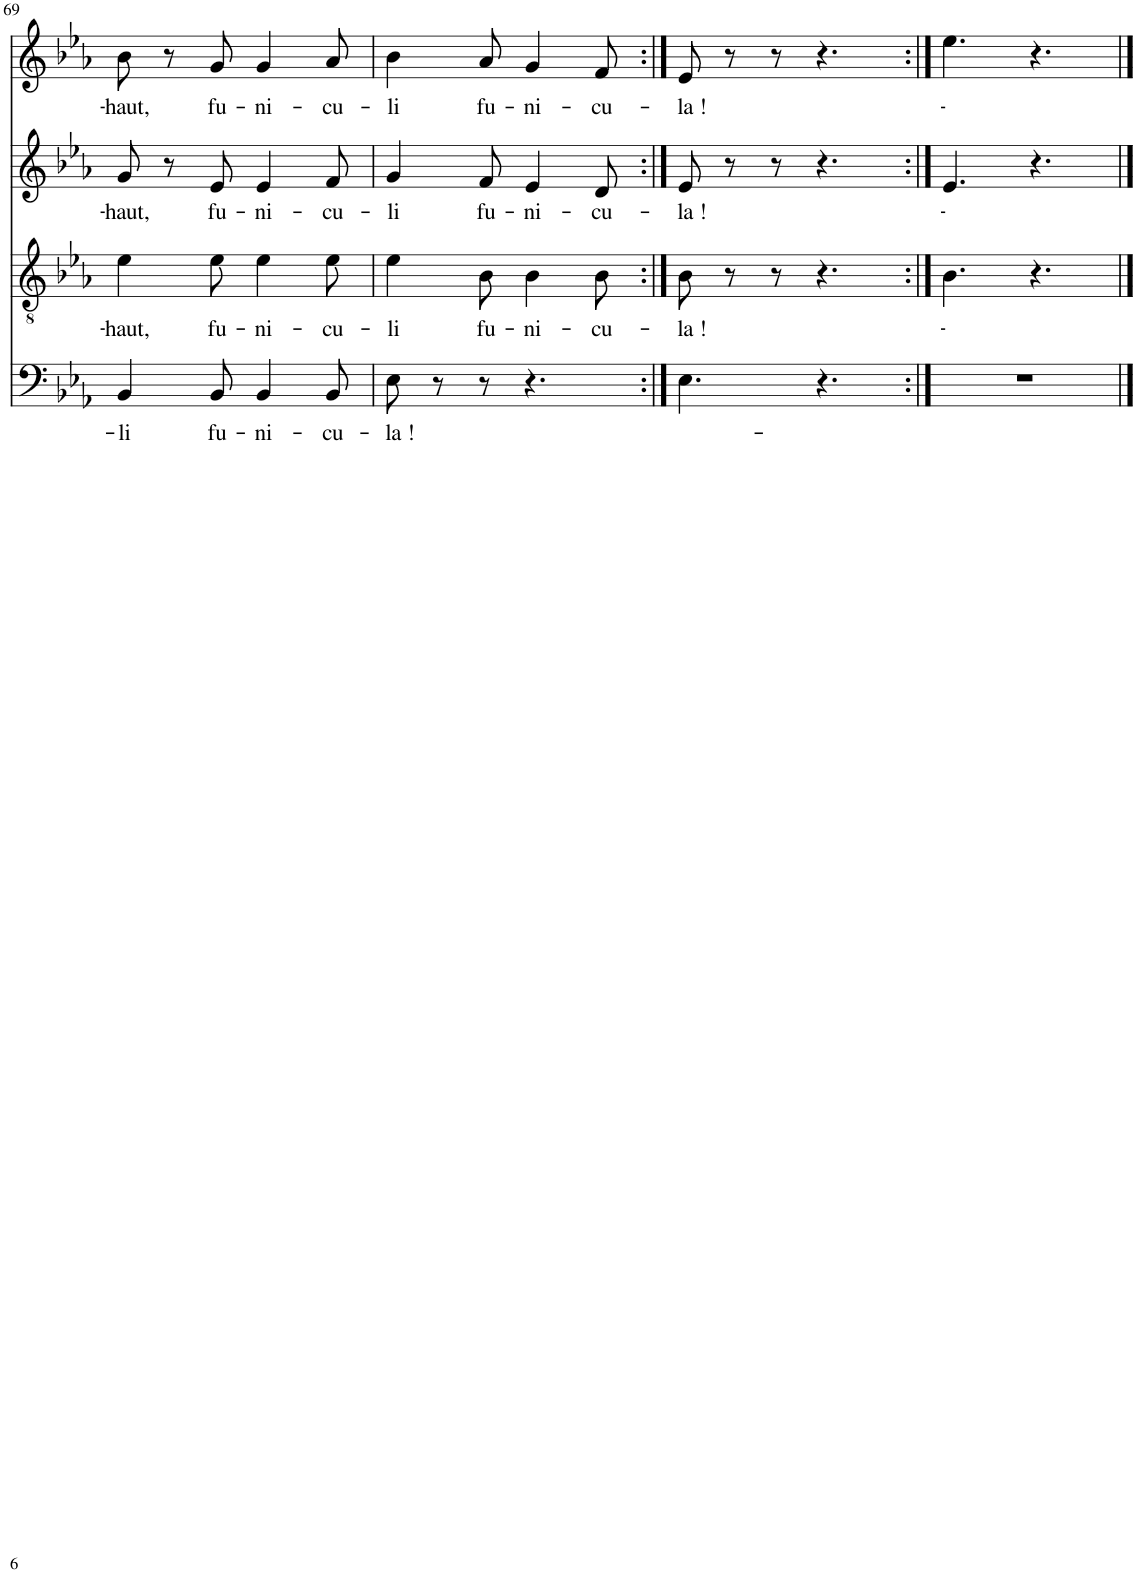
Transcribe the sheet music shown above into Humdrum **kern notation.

**kern	**text	**kern	**text	**kern	**text	**kern	**text
*part4	*part4	*part3	*part3	*part2	*part2	*part1	*part1
*staff4	*staff4	*staff3	*staff3	*staff2	*staff2	*staff1	*staff1
*I"B	*	*I"T	*	*I"A	*	*I"S	*
!!LO:PB:g=z
*clefF4	*	*clefGv2	*	*clefG2	*	*clefG2	*
*	*	*Trd4c7	*	*	*	*	*
*k[b-e-a-]	*	*k[b-e-a-]	*	*k[b-e-a-]	*	*k[b-e-a-]	*
*E-:	*	*E-:	*	*E-:	*	*E-:	*
*M6/8	*	*M6/8	*	*M6/8	*	*M6/8	*
=69	=69	=69	=69	=69	=69	=69	=69
!	!LO:LY:b	!	!LO:LY:b	!	!LO:LY:b	!	!LO:LY:b
4BB-/	-li	4e-\	-haut,	8g/	-haut,	8b-\	-haut,
.	.	.	.	8r	.	8r	.
!	!LO:LY:b	!	!LO:LY:b	!	!LO:LY:b	!	!LO:LY:b
8BB-/	fu-	8e-\	fu-	8e-/	fu-	8g/	fu-
!	!LO:LY:b	!	!LO:LY:b	!	!LO:LY:b	!	!LO:LY:b
4BB-/	-ni-	4e-\	-ni-	4e-/	-ni-	4g/	-ni-
!	!LO:LY:b	!	!LO:LY:b	!	!LO:LY:b	!	!LO:LY:b
8BB-/	-cu-	8e-\	-cu-	8f/	-cu-	8a-/	-cu-
=70	=70	=70	=70	=70	=70	=70	=70
!	!LO:LY:b	!	!LO:LY:b	!	!LO:LY:b	!	!LO:LY:b
8E-\	-la !	4e-\	-li	4g/	-li	4b-\	-li
8r	.	.	.	.	.	.	.
!	!	!	!LO:LY:b	!	!LO:LY:b	!	!LO:LY:b
8r	.	8B-\	fu-	8f/	fu-	8a-/	fu-
!	!	!	!LO:LY:b	!	!LO:LY:b	!	!LO:LY:b
4.r	.	4B-\	-ni-	4e-/	-ni-	4g/	-ni-
!	!	!	!LO:LY:b	!	!LO:LY:b	!	!LO:LY:b
.	.	8B-\	-cu-	8d/	-cu-	8f/	-cu-
=71:|!	=71:|!	=71:|!	=71:|!	=71:|!	=71:|!	=71:|!	=71:|!
!	!	!	!LO:LY:b	!	!LO:LY:b	!	!LO:LY:b
4.E-\	.	8B-\	-la !	8e-/	-la !	8e-/	-la !
.	.	8r	.	8r	.	8r	.
.	.	8r	.	8r	.	8r	.
4.r	.	4.r	.	4.r	.	4.r	.
=72:|!	=72:|!	=72:|!	=72:|!	=72:|!	=72:|!	=72:|!	=72:|!
2.r	.	4.B-\	.	4.e-/	.	4.ee-\	.
.	.	4.r	.	4.r	.	4.r	.
==	==	==	==	==	==	==	==
*-	*-	*-	*-	*-	*-	*-	*-
